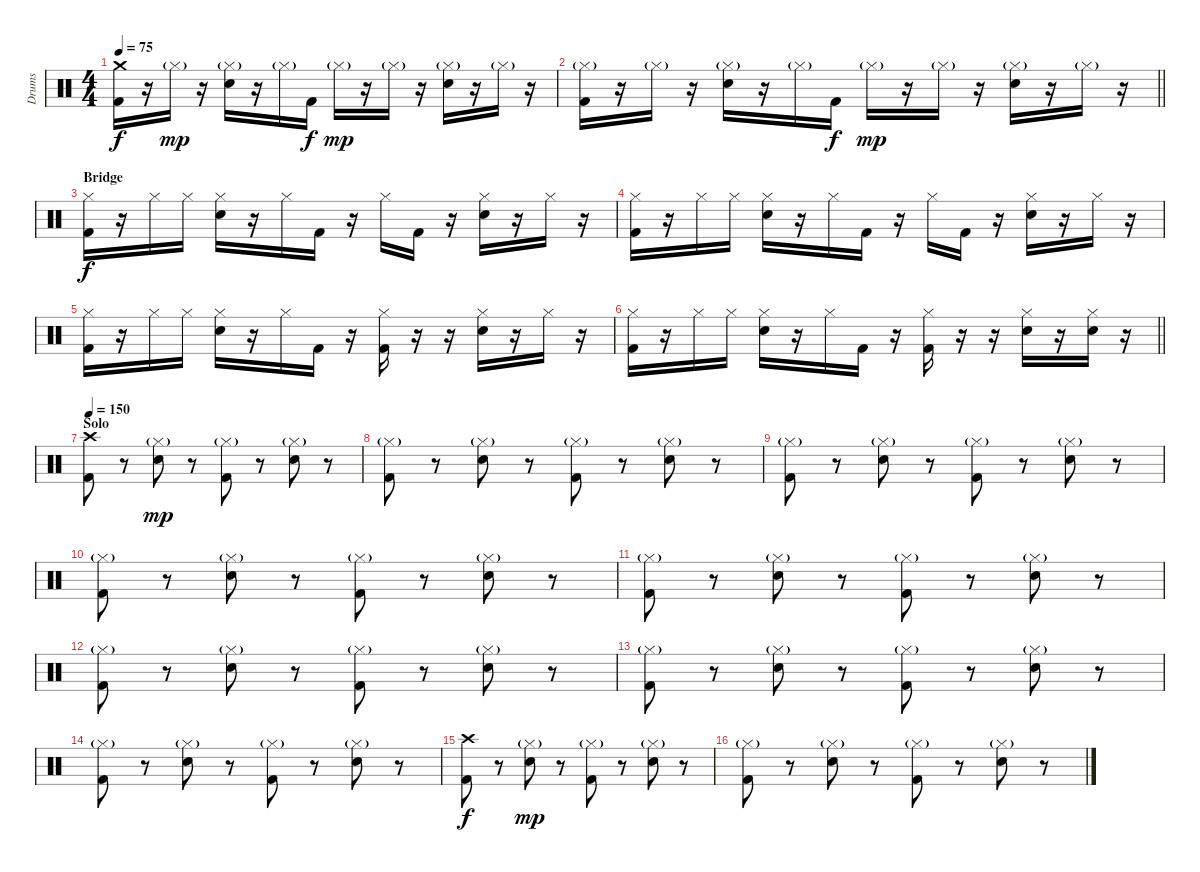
\track ("Drums" "Drums") {instrument percussion}
\staff {score}
\articulation defaults
\ts (4 4)
\tempo 75
\clef neutral
\ks c
("Crash medium (hit)" "Kick (hit) 2").16{dy f} r.16 "Hi-Hat (closed)"{g}.16{dy mp} r.16 ("Hi-Hat (closed)"{g} "Snare (hit) 2").16 r.16 "Hi-Hat (closed)"{g}.16 "Kick (hit) 2".16{dy f} "Hi-Hat (closed)"{g}.16{dy mp} r.16 "Hi-Hat (closed)"{g}.16 r.16 ("Hi-Hat (closed)"{g} "Snare (hit) 2").16 r.16 "Hi-Hat (closed)"{g}.16 r.16 |
\barLineRight lightlight
("Hi-Hat (closed)"{g} "Kick (hit) 2").16 r.16 "Hi-Hat (closed)"{g}.16 r.16 ("Hi-Hat (closed)"{g} "Snare (hit) 2").16 r.16 "Hi-Hat (closed)"{g}.16 "Kick (hit) 2".16{dy f} "Hi-Hat (closed)"{g}.16{dy mp} r.16 "Hi-Hat (closed)"{g}.16 r.16 ("Hi-Hat (closed)"{g} "Snare (hit) 2").16 r.16 "Hi-Hat (closed)"{g}.16 r.16 |
\section ("" "Bridge")
("Hi-Hat (closed)" "Kick (hit) 2").16{dy f} r.16 "Hi-Hat (closed)".16 "Hi-Hat (closed)".16 ("Hi-Hat (closed)" "Snare (hit) 2").16 r.16 "Hi-Hat (closed)".16 "Kick (hit) 2".16 r.16 "Hi-Hat (closed)".16 "Kick (hit) 2".16 r.16 ("Hi-Hat (closed)" "Snare (hit) 2").16 r.16 "Hi-Hat (closed)".16 r.16 |
("Hi-Hat (closed)" "Kick (hit) 2").16 r.16 "Hi-Hat (closed)".16 "Hi-Hat (closed)".16 ("Hi-Hat (closed)" "Snare (hit) 2").16 r.16 "Hi-Hat (closed)".16 "Kick (hit) 2".16 r.16 "Hi-Hat (closed)".16 "Kick (hit) 2".16 r.16 ("Hi-Hat (closed)" "Snare (hit) 2").16 r.16 "Hi-Hat (closed)".16 r.16 |
("Hi-Hat (closed)" "Kick (hit) 2").16 r.16 "Hi-Hat (closed)".16 "Hi-Hat (closed)".16 ("Hi-Hat (closed)" "Snare (hit) 2").16 r.16 "Hi-Hat (closed)".16 "Kick (hit) 2".16 r.16 ("Hi-Hat (closed)" "Kick (hit) 2").16 r.16 r.16 ("Hi-Hat (closed)" "Snare (hit) 2").16 r.16 "Hi-Hat (closed)".16 r.16 |
\barLineRight lightlight
("Hi-Hat (closed)" "Kick (hit) 2").16 r.16 "Hi-Hat (closed)".16 "Hi-Hat (closed)".16 ("Hi-Hat (closed)" "Snare (hit) 2").16 r.16 "Hi-Hat (closed)".16 "Kick (hit) 2".16 r.16 ("Hi-Hat (closed)" "Kick (hit) 2").16 r.16 r.16 ("Hi-Hat (closed)" "Snare (hit) 2").16 r.16 ("Hi-Hat (closed)" "Snare (hit) 2").16 r.16 |
\section ("" "Solo")
\tempo 150
("Crash high (hit)" "Kick (hit) 2").8 r.8 ("Hi-Hat (closed)"{g} "Snare (hit) 2").8{dy mp} r.8 ("Hi-Hat (closed)"{g} "Kick (hit) 2").8 r.8 ("Hi-Hat (closed)"{g} "Snare (hit) 2").8 r.8 |
("Hi-Hat (closed)"{g} "Kick (hit) 2").8 r.8 ("Hi-Hat (closed)"{g} "Snare (hit) 2").8 r.8 ("Hi-Hat (closed)"{g} "Kick (hit) 2").8 r.8 ("Hi-Hat (closed)"{g} "Snare (hit) 2").8 r.8 |
("Hi-Hat (closed)"{g} "Kick (hit) 2").8 r.8 ("Hi-Hat (closed)"{g} "Snare (hit) 2").8 r.8 ("Hi-Hat (closed)"{g} "Kick (hit) 2").8 r.8 ("Hi-Hat (closed)"{g} "Snare (hit) 2").8 r.8 |
("Hi-Hat (closed)"{g} "Kick (hit) 2").8 r.8 ("Hi-Hat (closed)"{g} "Snare (hit) 2").8 r.8 ("Hi-Hat (closed)"{g} "Kick (hit) 2").8 r.8 ("Hi-Hat (closed)"{g} "Snare (hit) 2").8 r.8 |
("Hi-Hat (closed)"{g} "Kick (hit) 2").8 r.8 ("Hi-Hat (closed)"{g} "Snare (hit) 2").8 r.8 ("Hi-Hat (closed)"{g} "Kick (hit) 2").8 r.8 ("Hi-Hat (closed)"{g} "Snare (hit) 2").8 r.8 |
("Hi-Hat (closed)"{g} "Kick (hit) 2").8 r.8 ("Hi-Hat (closed)"{g} "Snare (hit) 2").8 r.8 ("Hi-Hat (closed)"{g} "Kick (hit) 2").8 r.8 ("Hi-Hat (closed)"{g} "Snare (hit) 2").8 r.8 |
("Hi-Hat (closed)"{g} "Kick (hit) 2").8 r.8 ("Hi-Hat (closed)"{g} "Snare (hit) 2").8 r.8 ("Hi-Hat (closed)"{g} "Kick (hit) 2").8 r.8 ("Hi-Hat (closed)"{g} "Snare (hit) 2").8 r.8 |
("Hi-Hat (closed)"{g} "Kick (hit) 2").8 r.8 ("Hi-Hat (closed)"{g} "Snare (hit) 2").8 r.8 ("Hi-Hat (closed)"{g} "Kick (hit) 2").8 r.8 ("Hi-Hat (closed)"{g} "Snare (hit) 2").8 r.8 |
("Crash high (hit)" "Kick (hit) 2").8{dy f} r.8 ("Hi-Hat (closed)"{g} "Snare (hit) 2").8{dy mp} r.8 ("Hi-Hat (closed)"{g} "Kick (hit) 2").8 r.8 ("Hi-Hat (closed)"{g} "Snare (hit) 2").8 r.8 |
("Hi-Hat (closed)"{g} "Kick (hit) 2").8 r.8 ("Hi-Hat (closed)"{g} "Snare (hit) 2").8 r.8 ("Hi-Hat (closed)"{g} "Kick (hit) 2").8 r.8 ("Hi-Hat (closed)"{g} "Snare (hit) 2").8 r.8
